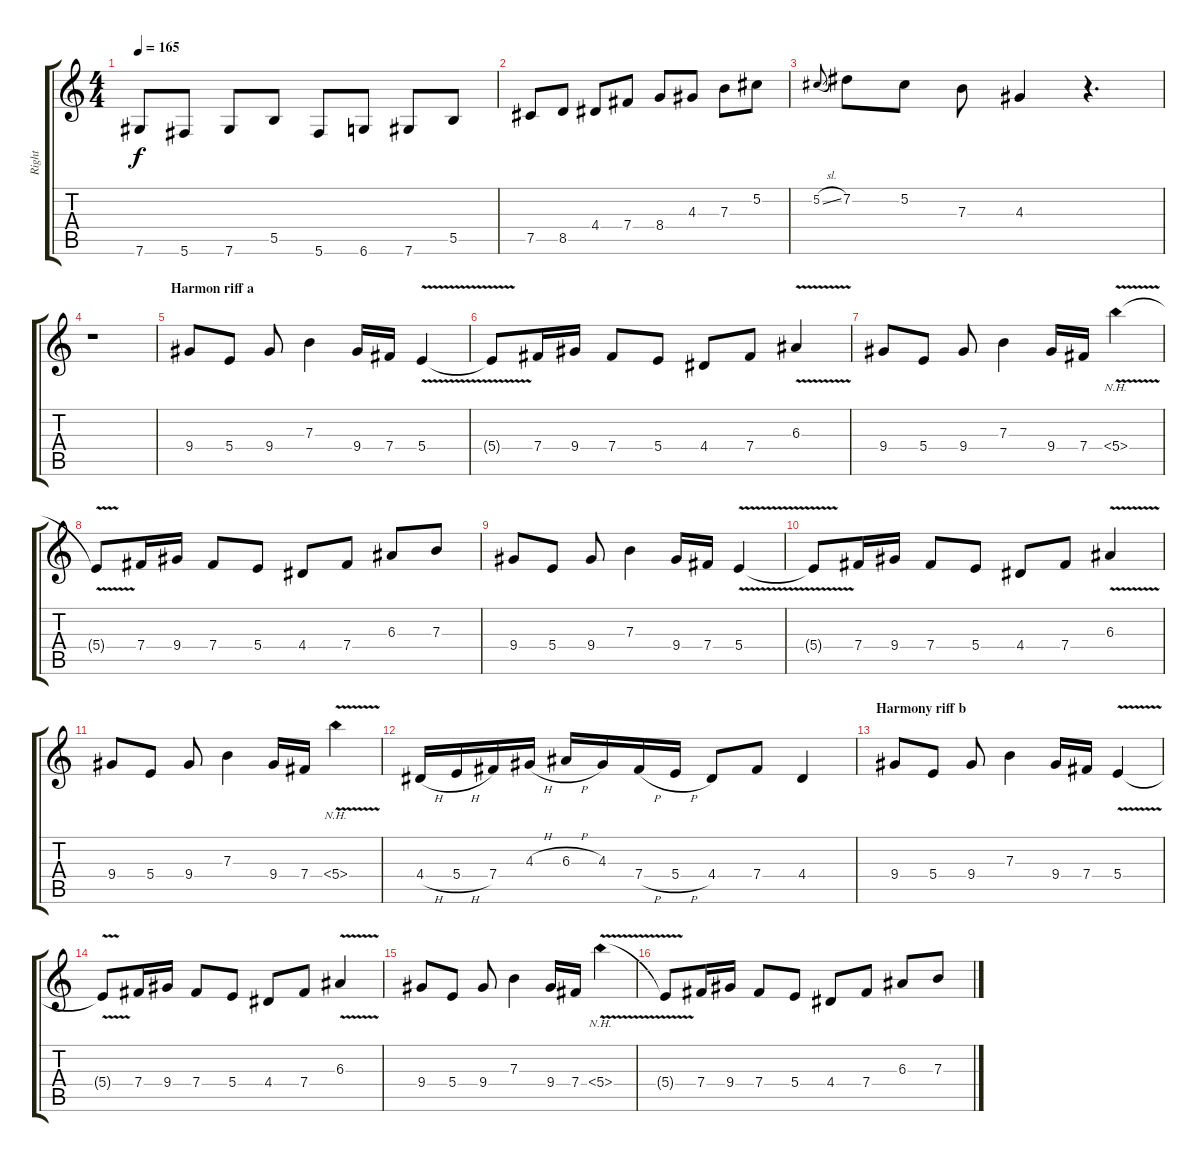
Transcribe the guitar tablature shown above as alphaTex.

\track ("Right" "Right") {instrument distortionguitar}
\staff {score tabs}
\tuning (Db4 Ab3 E3 B2 Gb2 Db2) {hide}
\ts (4 4)
\tempo 165
\clef g2
\ks c
7.6.8{dy f} 5.6.8 7.6.8 5.5.8 5.6.8 6.6.8 7.6.8 5.5.8 |
7.5.8 8.5.8 4.4.8 7.4.8 8.4.8 4.3.8 7.3.8 5.2.8 |
5.2{sl}.8{gr onbeat} 7.2.8 5.2.8 7.3.8 4.3.4 r.4{d} |
r.1 |
\section ("" "Harmon riff a")
9.4.8 5.4.8 9.4.8 7.3.4 9.4.16 7.4.16 5.4{v}.4 |
5.4{t}.8 7.4.16 9.4.16 7.4.8 5.4.8 4.4.8 7.4.8 6.3{v}.4 |
9.4.8 5.4.8 9.4.8 7.3.4 9.4.16 7.4.16 5.4{nh v}.4 |
5.4{t}.8 7.4.16 9.4.16 7.4.8 5.4.8 4.4.8 7.4.8 6.3.8 7.3.8 |
9.4.8 5.4.8 9.4.8 7.3.4 9.4.16 7.4.16 5.4{v}.4 |
5.4{t}.8 7.4.16 9.4.16 7.4.8 5.4.8 4.4.8 7.4.8 6.3{v}.4 |
9.4.8 5.4.8 9.4.8 7.3.4 9.4.16 7.4.16 5.4{nh v}.4 |
4.4{h}.16 5.4{h}.16 7.4.16 4.3{h}.16 6.3{h}.16 4.3.16 7.4{h}.16 5.4{h}.16 4.4.8 7.4.8 4.4.4 |
\section ("" "Harmony riff b")
9.4.8 5.4.8 9.4.8 7.3.4 9.4.16 7.4.16 5.4{v}.4 |
5.4{t}.8 7.4.16 9.4.16 7.4.8 5.4.8 4.4.8 7.4.8 6.3{v}.4 |
9.4.8 5.4.8 9.4.8 7.3.4 9.4.16 7.4.16 5.4{nh v}.4 |
5.4{t}.8 7.4.16 9.4.16 7.4.8 5.4.8 4.4.8 7.4.8 6.3.8 7.3.8
